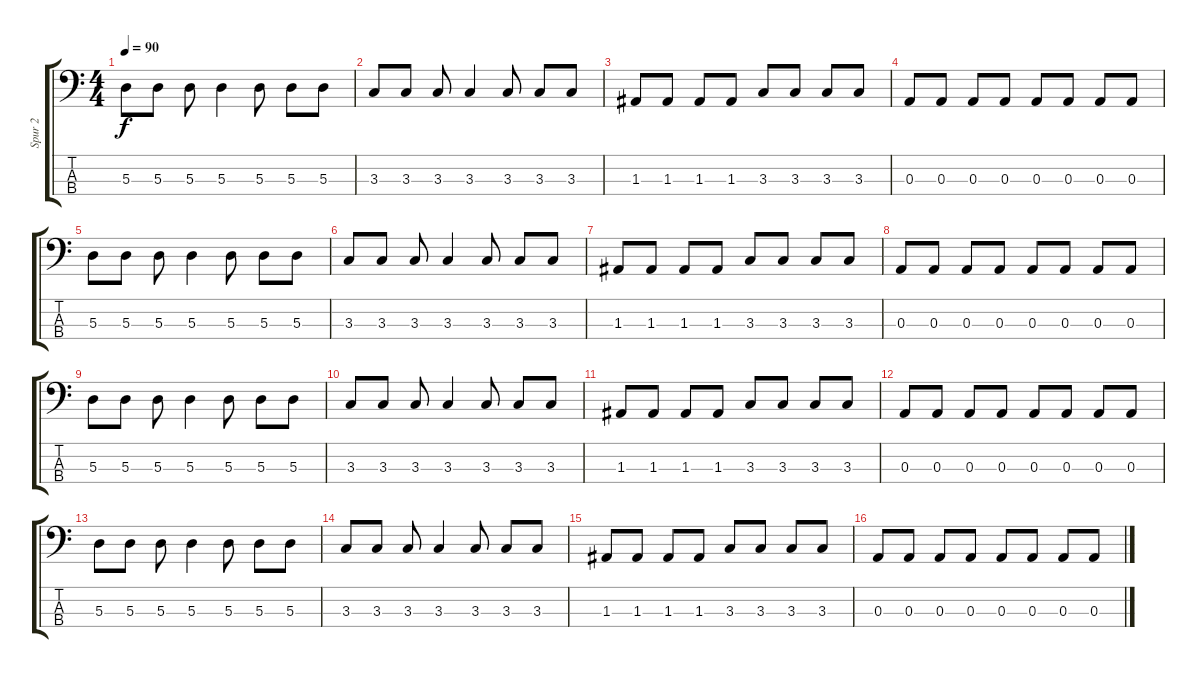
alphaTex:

\track ("Spur 2" "Spur 2") {instrument electricbassfinger}
\staff {score tabs}
\tuning (G2 D2 A1 E1) {hide}
\ts (4 4)
\tempo 90
\clef f4
\ks c
5.3.8{dy f} 5.3.8 5.3.8 5.3.4 5.3.8 5.3.8 5.3.8 |
3.3.8 3.3.8 3.3.8 3.3.4 3.3.8 3.3.8 3.3.8 |
1.3.8 1.3.8 1.3.8 1.3.8 3.3.8 3.3.8 3.3.8 3.3.8 |
0.3.8 0.3.8 0.3.8 0.3.8 0.3.8 0.3.8 0.3.8 0.3.8 |
5.3.8 5.3.8 5.3.8 5.3.4 5.3.8 5.3.8 5.3.8 |
3.3.8 3.3.8 3.3.8 3.3.4 3.3.8 3.3.8 3.3.8 |
1.3.8 1.3.8 1.3.8 1.3.8 3.3.8 3.3.8 3.3.8 3.3.8 |
0.3.8 0.3.8 0.3.8 0.3.8 0.3.8 0.3.8 0.3.8 0.3.8 |
5.3.8 5.3.8 5.3.8 5.3.4 5.3.8 5.3.8 5.3.8 |
3.3.8 3.3.8 3.3.8 3.3.4 3.3.8 3.3.8 3.3.8 |
1.3.8 1.3.8 1.3.8 1.3.8 3.3.8 3.3.8 3.3.8 3.3.8 |
0.3.8 0.3.8 0.3.8 0.3.8 0.3.8 0.3.8 0.3.8 0.3.8 |
5.3.8 5.3.8 5.3.8 5.3.4 5.3.8 5.3.8 5.3.8 |
3.3.8 3.3.8 3.3.8 3.3.4 3.3.8 3.3.8 3.3.8 |
1.3.8 1.3.8 1.3.8 1.3.8 3.3.8 3.3.8 3.3.8 3.3.8 |
0.3.8 0.3.8 0.3.8 0.3.8 0.3.8 0.3.8 0.3.8 0.3.8
